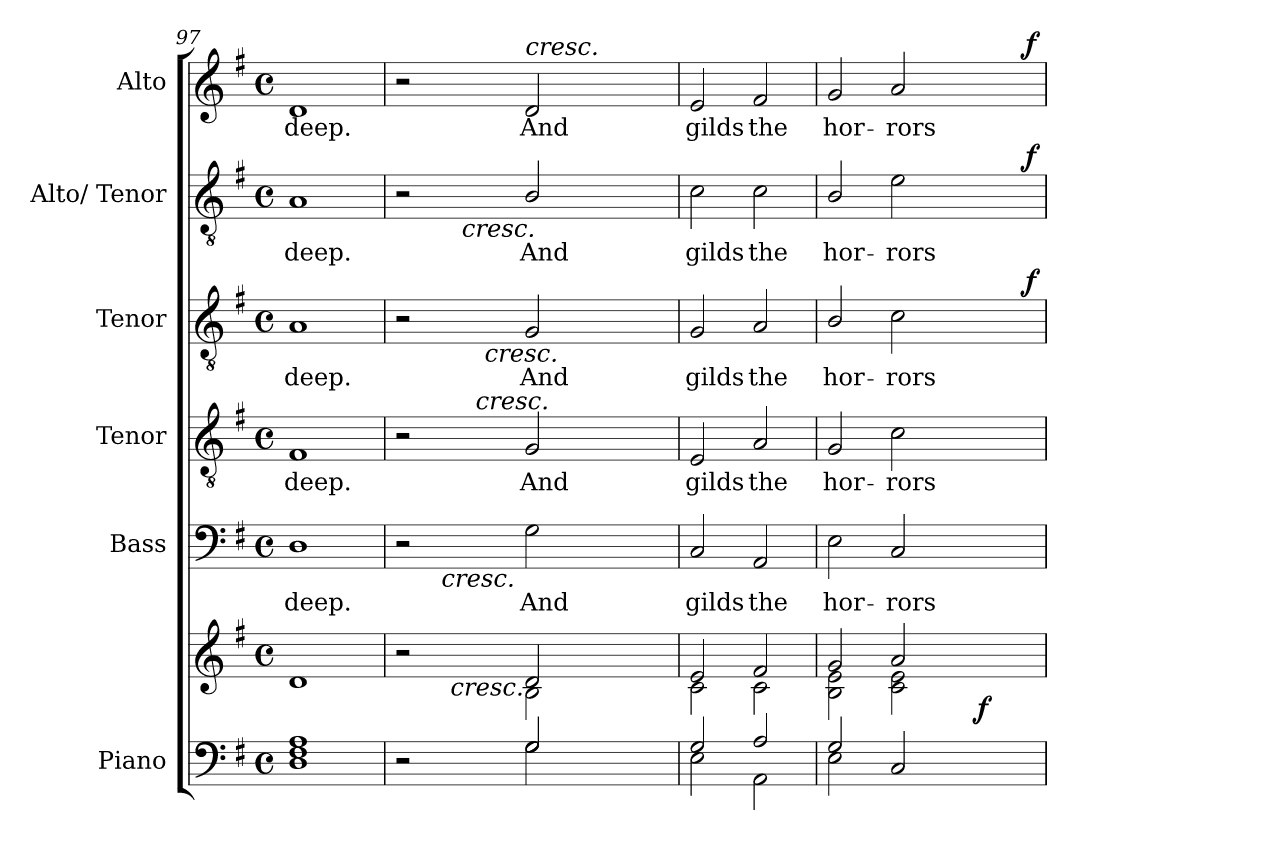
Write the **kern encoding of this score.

**kern	**kern	**dynam	**kern	**text	**kern	**text	**kern	**text	**dynam	**kern	**text	**dynam	**kern	**text	**dynam
*part6	*part6	*part6	*part5	*part5	*part4	*part4	*part3	*part3	*part3	*part2	*part2	*part2	*part1	*part1	*part1
*staff7	*staff6	*staff6/7	*staff5	*staff5	*staff4	*staff4	*staff3	*staff3	*staff3	*staff2	*staff2	*staff2	*staff1	*staff1	*staff1
*I"Piano	*	*	*I"Bass	*	*I"Tenor	*	*I"Tenor	*	*	*I"Alto/ Tenor	*	*	*I"Alto	*	*
*I'Pno.	*	*	*I'B.	*	*I'T.	*	*I'T.	*	*	*I'A.	*	*	*I'A.	*	*
*clefF4	*clefG2	*	*clefF4	*	*clefGv2	*	*clefGv2	*	*	*clefGv2	*	*	*clefG2	*	*
*	*	*	*	*	*ITrd7c12	*	*ITrd7c12	*	*	*ITrd7c12	*	*	*	*	*
*k[f#]	*k[f#]	*	*k[f#]	*	*k[f#]	*	*k[f#]	*	*	*k[f#]	*	*	*k[f#]	*	*
*G:	*G:	*	*G:	*	*G:	*	*G:	*	*	*G:	*	*	*G:	*	*
*M4/4	*M4/4	*	*M4/4	*	*M4/4	*	*M4/4	*	*	*M4/4	*	*	*M4/4	*	*
*met(c)	*met(c)	*	*met(c)	*	*met(c)	*	*met(c)	*	*	*met(c)	*	*	*met(c)	*	*
=97	=97	=97	=97	=97	=97	=97	=97	=97	=97	=97	=97	=97	=97	=97	=97
*^	*	*	*	*	*	*	*	*	*	*	*	*	*	*	*
!	!	!	!	!	!LO:LY:b:color=#000000	!	!	!	!	!	!	!	!	!	!	!
!	!	!	!	!	!	!	!LO:LY:b:color=#000000	!	!	!	!	!	!	!	!	!
!	!	!	!	!	!	!	!	!	!LO:LY:b:color=#000000	!	!	!	!	!	!	!
!	!	!	!	!	!	!	!	!	!	!	!	!LO:LY:b:color=#000000	!	!	!	!
!	!	!	!	!	!	!	!	!	!	!	!	!	!	!	!LO:LY:b:color=#000000	!
1F#i 1Ai	1Di	1di	.	1Di	deep.	1FF#i	deep.	1AAi	deep.	.	1AAi	deep.	.	1di	deep.	.
=98	=98	=98	=98	=98	=98	=98	=98	=98	=98	=98	=98	=98	=98	=98	=98	=98
*	*	*^	*	*^	*	*^	*	*^	*	*	*^	*	*	*	*	*
*	*	*	*^	*	*	*	*	*	*	*	*	*	*	*	*	*	*	*	*	*	*
2r	2ryy	2r	2ryy	8.ryy	.	2r	8ryy	.	2r	8ryy	.	2r	4ryy	.	.	2r	8ryy	.	.	2r	.	.
.	.	.	.	.	.	.	32ryy	.	.	16ryy	.	.	.	.	.	.	16ryy	.	.	.	.	.
.	.	.	.	.	.	.	128ryy	.	.	.	.	.	.	.	.	.	.	.	.	.	.	.
.	.	.	.	.	.	.	512ryy	.	.	.	.	.	.	.	.	.	.	.	.	.	.	.
!	!	!	!	!	!	!	!LO:TX:b:i:t=cresc.	!	!	!	!	!	!	!	!	!	!	!	!	!	!	!
.	.	.	.	.	.	.	2ryy	.	.	.	.	.	.	.	.	.	.	.	.	.	.	.
!	!	!	!	!LO:TX:b:i:t=cresc.	!	!	!	!	!	!	!	!	!	!	!	!	!	!	!	!	!	!
.	.	.	.	2ryy	.	.	.	.	.	32ryy	.	.	.	.	.	.	64...ryy	.	.	.	.	.
!	!	!	!	!	!	!	!	!	!	!	!	!	!	!	!	!	!LO:TX:b:i:t=cresc.	!	!	!	!	!
.	.	.	.	.	.	.	.	.	.	.	.	.	.	.	.	.	2ryy	.	.	.	.	.
.	.	.	.	.	.	.	.	.	.	64ryy	.	.	.	.	.	.	.	.	.	.	.	.
.	.	.	.	.	.	.	.	.	.	256ryy	.	.	.	.	.	.	.	.	.	.	.	.
.	.	.	.	.	.	.	.	.	.	1024ryy	.	.	.	.	.	.	.	.	.	.	.	.
!	!	!	!	!	!	!	!	!	!	!LO:TX:i:t=cresc.	!	!	!	!	!	!	!	!	!	!	!	!
.	.	.	.	.	.	.	.	.	.	2ryy	.	.	.	.	.	.	.	.	.	.	.	.
.	.	.	.	.	.	.	.	.	.	.	.	.	256ryy	.	.	.	.	.	.	.	.	.
!	!	!	!	!	!	!	!	!	!	!	!	!	!LO:TX:b:i:t=cresc.	!	!	!	!	!	!	!	!	!
.	.	.	.	.	.	.	.	.	.	.	.	.	2ryy	.	.	.	.	.	.	.	.	.
!	!	!	!	!	!	!	!	!LO:LY:b:color=#000000	!	!	!	!	!	!	!	!	!	!	!	!	!	!
!	!	!	!	!	!	!	!	!	!	!	!LO:LY:b:color=#000000	!	!	!	!	!	!	!	!	!	!	!
!	!	!	!	!	!	!	!	!	!	!	!	!	!	!LO:LY:b:color=#000000	!	!	!	!	!	!	!	!
!	!	!	!	!	!	!	!	!	!	!	!	!	!	!	!	!	!	!LO:LY:b:color=#000000	!	!	!	!
!	!	!	!	!	!	!	!	!	!	!	!	!	!	!	!	!	!	!	!	!LO:TX:a:i:t=cresc.	!	!
!	!	!	!	!	!	!	!	!	!	!	!	!	!	!	!	!	!	!	!	!	!LO:LY:b:color=#000000	!
2Gi/	2Gi\	2di/	2Bi\	.	.	2Gi\	.	And	2GGi/	.	And	2GGi/	.	And	.	2BBi/	.	And	.	2di/	And	.
.	.	.	.	.	.	.	4ryy	.	.	.	.	.	.	.	.	.	.	.	.	.	.	.
.	.	.	.	4ryy	.	.	.	.	.	.	.	.	.	.	.	.	.	.	.	.	.	.
.	.	.	.	.	.	.	.	.	.	.	.	.	.	.	.	.	4ryy	.	.	.	.	.
.	.	.	.	.	.	.	.	.	.	4ryy	.	.	.	.	.	.	.	.	.	.	.	.
.	.	.	.	.	.	.	.	.	.	.	.	.	8ryy	.	.	.	.	.	.	.	.	.
.	.	.	.	.	.	.	.	.	.	.	.	.	16ryy	.	.	.	.	.	.	.	.	.
.	.	.	.	.	.	.	16ryy	.	.	.	.	.	.	.	.	.	.	.	.	.	.	.
.	.	.	.	16ryy	.	.	.	.	.	.	.	.	.	.	.	.	.	.	.	.	.	.
.	.	.	.	.	.	.	.	.	.	.	.	.	32...ryy	.	.	.	.	.	.	.	.	.
.	.	.	.	.	.	.	.	.	.	.	.	.	.	.	.	.	32ryy	.	.	.	.	.
.	.	.	.	.	.	.	64ryy	.	.	.	.	.	.	.	.	.	.	.	.	.	.	.
.	.	.	.	.	.	.	.	.	.	128ryy	.	.	.	.	.	.	.	.	.	.	.	.
.	.	.	.	.	.	.	256.ryy	.	.	.	.	.	.	.	.	.	.	.	.	.	.	.
.	.	.	.	.	.	.	.	.	.	512.ryy	.	.	.	.	.	.	.	.	.	.	.	.
.	.	.	.	.	.	.	.	.	.	.	.	.	.	.	.	.	512ryy	.	.	.	.	.
*	*	*	*v	*v	*	*	*	*	*v	*v	*	*v	*v	*	*	*v	*v	*	*	*	*	*
*	*	*	*	*	*v	*v	*	*	*	*	*	*	*	*	*	*	*	*
!!LO:LB:g=z
=99	=99	=99	=99	=99	=99	=99	=99	=99	=99	=99	=99	=99	=99	=99	=99	=99	=99
*	*	*	*^	*	*^	*	*^	*	*^	*	*	*^	*	*	*	*	*
!	!	!	!	!	!	!	!	!LO:LY:b:color=#000000	!	!	!	!	!	!	!	!	!	!	!	!	!	!
*	*	*	*v	*v	*	*	*	*	*v	*v	*	*v	*v	*	*	*v	*v	*	*	*	*	*
*	*	*	*	*	*v	*v	*	*	*	*	*	*	*	*	*	*	*	*
*	*	*	*^	*	*^	*	*^	*	*^	*	*	*^	*	*	*	*	*
!	!	!	!	!	!	!	!	!	!	!	!LO:LY:b:color=#000000	!	!	!	!	!	!	!	!	!	!	!
*	*	*	*v	*v	*	*	*	*	*v	*v	*	*v	*v	*	*	*v	*v	*	*	*	*	*
*	*	*	*	*	*v	*v	*	*	*	*	*	*	*	*	*	*	*	*
*	*	*	*^	*	*^	*	*^	*	*^	*	*	*^	*	*	*	*	*
!	!	!	!	!	!	!	!	!	!	!	!	!	!	!LO:LY:b:color=#000000	!	!	!	!	!	!	!	!
*	*	*	*v	*v	*	*	*	*	*v	*v	*	*v	*v	*	*	*v	*v	*	*	*	*	*
*	*	*	*	*	*v	*v	*	*	*	*	*	*	*	*	*	*	*	*
*	*	*	*^	*	*^	*	*^	*	*^	*	*	*^	*	*	*	*	*
!	!	!	!	!	!	!	!	!	!	!	!	!	!	!	!	!	!	!LO:LY:b:color=#000000	!	!	!	!
*	*	*	*v	*v	*	*	*	*	*v	*v	*	*v	*v	*	*	*v	*v	*	*	*	*	*
*	*	*	*	*	*v	*v	*	*	*	*	*	*	*	*	*	*	*	*
*	*	*	*^	*	*^	*	*^	*	*^	*	*	*^	*	*	*	*	*
!	!	!	!	!	!	!	!	!	!	!	!	!	!	!	!	!	!	!	!	!	!LO:LY:b:color=#000000	!
*	*	*	*v	*v	*	*	*	*	*v	*v	*	*v	*v	*	*	*v	*v	*	*	*	*	*
*	*	*	*	*	*v	*v	*	*	*	*	*	*	*	*	*	*	*	*
2Gi/	2Ei\	2ei/	2ci\	.	2Ci/	gilds	2EEi/	gilds	2GGi/	gilds	.	2Ci\	gilds	.	2ei/	gilds	.
!	!	!	!	!	!	!LO:LY:b:color=#000000	!	!	!	!	!	!	!	!	!	!	!
!	!	!	!	!	!	!	!	!LO:LY:b:color=#000000	!	!	!	!	!	!	!	!	!
!	!	!	!	!	!	!	!	!	!	!LO:LY:b:color=#000000	!	!	!	!	!	!	!
!	!	!	!	!	!	!	!	!	!	!	!	!	!LO:LY:b:color=#000000	!	!	!	!
!	!	!	!	!	!	!	!	!	!	!	!	!	!	!	!	!LO:LY:b:color=#000000	!
2Ai/	2AAi\	2f#i/	2ci\	.	2AAi/	the	2AAi/	the	2AAi/	the	.	2Ci\	the	.	2f#i/	the	.
=100	=100	=100	=100	=100	=100	=100	=100	=100	=100	=100	=100	=100	=100	=100	=100	=100	=100
!	!	!	!	!	!	!LO:LY:b:color=#000000	!	!	!	!	!	!	!	!	!	!	!
!	!	!	!	!	!	!	!	!LO:LY:b:color=#000000	!	!	!	!	!	!	!	!	!
!	!	!	!	!	!	!	!	!	!	!LO:LY:b:color=#000000	!	!	!	!	!	!	!
!	!	!	!	!	!	!	!	!	!	!	!	!	!LO:LY:b:color=#000000	!	!	!	!
!	!	!	!	!	!	!	!	!	!	!	!	!	!	!	!	!LO:LY:b:color=#000000	!
*	*	*	*^	*	*	*	*	*	*^	*	*	*^	*	*	*^	*	*
2Gi/	2Ei\	2gi/	2Bi\ 2ei	2ryy	.	2Ei\	hor-	2GGi/	hor-	2BBi/	2ryy	hor-	.	2BBi/	2ryy	hor-	.	2gi/	2ryy	hor-	.
!	!	!	!	!	!	!	!LO:LY:b:color=#000000	!	!	!	!	!	!	!	!	!	!	!	!	!	!
!	!	!	!	!	!	!	!	!	!LO:LY:b:color=#000000	!	!	!	!	!	!	!	!	!	!	!	!
!	!	!	!	!	!	!	!	!	!	!	!	!LO:LY:b:color=#000000	!	!	!	!	!	!	!	!	!
!	!	!	!	!	!	!	!	!	!	!	!	!	!	!	!	!LO:LY:b:color=#000000	!	!	!	!	!
!	!	!	!	!	!	!	!	!	!	!	!	!	!	!	!	!	!	!	!	!LO:LY:b:color=#000000	!
2ryy	2Ci/	2ai/	2ci\ 2ei	4ryy	.	2Ci/	-rors	2Ci\	-rors	2Ci\	4ryy	-rors	.	2Ei\	4ryy	-rors	.	2ai/	4ryy	-rors	.
.	.	.	.	16ryy	.	.	.	.	.	.	8ryy	.	.	.	8ryy	.	.	.	8ryy	.	.
.	.	.	.	32ryy	.	.	.	.	.	.	.	.	.	.	.	.	.	.	.	.	.
.	.	.	.	64ryy	.	.	.	.	.	.	.	.	.	.	.	.	.	.	.	.	.
.	.	.	.	128ryy	.	.	.	.	.	.	.	.	.	.	.	.	.	.	.	.	.
.	.	.	.	256ryy	.	.	.	.	.	.	.	.	.	.	.	.	.	.	.	.	.
.	.	.	.	1024ryy	.	.	.	.	.	.	.	.	.	.	.	.	.	.	.	.	.
.	.	.	.	8ryy	f	.	.	.	.	.	.	.	.	.	.	.	.	.	.	.	.
.	.	.	.	.	.	.	.	.	.	.	16ryy	.	.	.	16ryy	.	.	.	16ryy	.	.
.	.	.	.	.	.	.	.	.	.	.	32ryy	.	.	.	32ryy	.	.	.	32ryy	.	.
.	.	.	.	.	.	.	.	.	.	.	64ryy	.	.	.	64ryy	.	.	.	64ryy	.	.
.	.	.	.	.	.	.	.	.	.	.	128...ryy	.	.	.	128...ryy	.	.	.	128...ryy	.	.
.	.	.	.	512.ryy	.	.	.	.	.	.	.	.	.	.	.	.	.	.	.	.	.
.	.	.	.	.	.	.	.	.	.	.	1024ryy	.	f	.	1024ryy	.	f	.	1024ryy	.	f
*v	*v	*	*	*	*	*	*	*	*	*v	*v	*	*	*v	*v	*	*	*v	*v	*	*
*	*v	*v	*v	*	*	*	*	*	*	*	*	*	*	*	*	*	*
=	=	=	=	=	=	=	=	=	=	=	=	=	=	=	=
*-	*-	*-	*-	*-	*-	*-	*-	*-	*-	*-	*-	*-	*-	*-	*-
